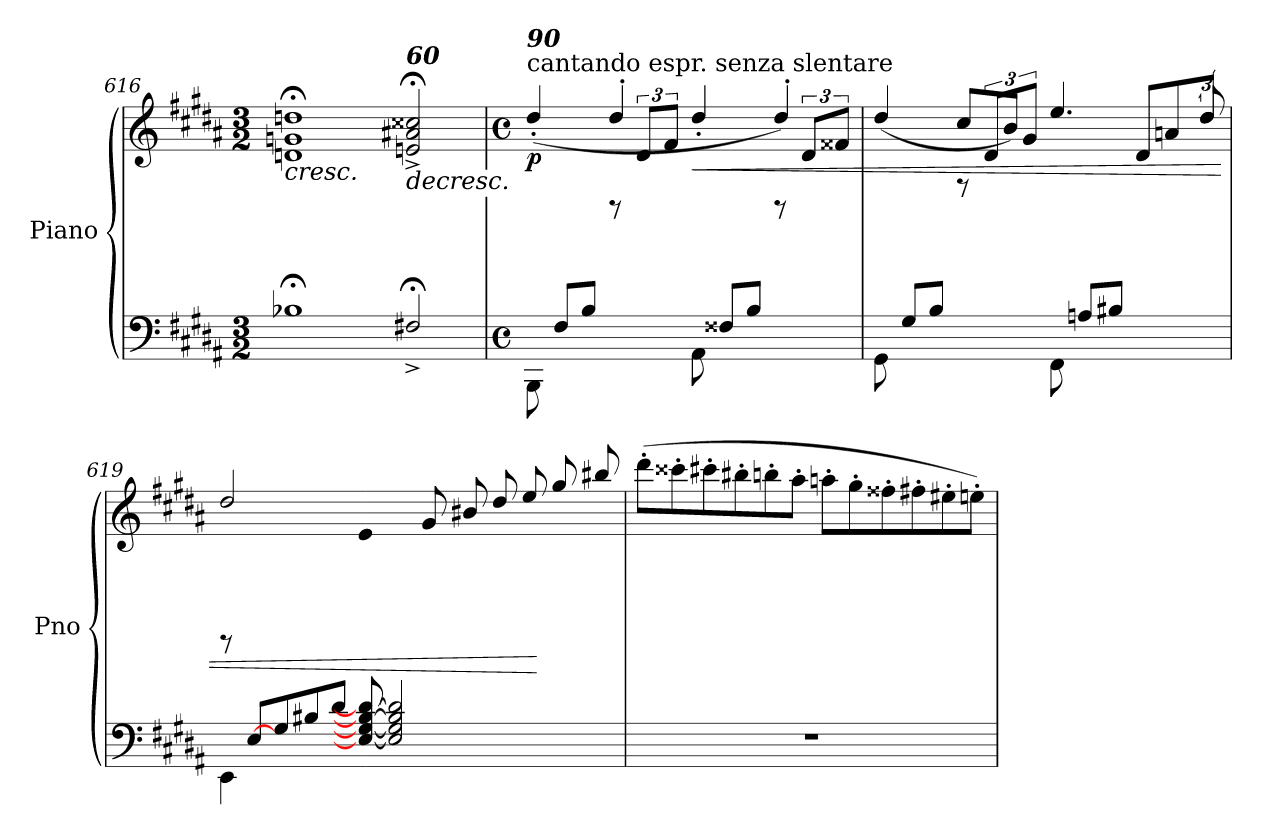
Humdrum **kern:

**kern	**kern	**dynam
*part1	*part1	*part1
*staff2	*staff1	*staff1/2
*I"Piano	*	*
*I'Pno	*	*
*clefF4	*clefG2	*
*k[f#c#g#d#a#]	*k[f#c#g#d#a#]	*
*M3/2	*M3/2	*
=616	=616	=616
!	!	!LO:HP:b
1B-X;	1dn;< 1gn;< 1ddn;<	<
!	!LO:TX:a:Bi:t=60	!
!	!	!LO:HP:b
2F#X;^/	2en/;<^ 2a#X/;<^ 2cc##X/;<^	>
.	.	[
!!LO:PB:g=z
=617	=617	=617
*M4/4	*M4/4	*
*met(c)	*met(c)	*
*Xtuplet	*	*
*	*^	*
!	!LO:TX:a:t=cantando espr. senza slentare	!	!
!	!LO:TX:a:Bi:t=90	!	!
!	!	!	!LO:DY:b
12BBB\	(>4dd#'/	3ryy	p
12F#/L	.	.	.
12B/J	.	.	.
12rggg	4dd#'/	.	.
6ryy	.	12d#/L	.
.	.	12f#/J	.
!	!	!	!LO:HP:b
12AA#\	4dd#'/	3ryy	<
12F##X/L	.	.	.
12B/J	.	.	.
12rggg	4dd#'/)	.	.
6ryy	.	12d#/L	.
.	.	12f##X/J	.
*	*v	*v	*
.	.	]
=618	=618	=618
*	*^	*
12GG#\	(>4dd#/	3ryy	.
12G#/L	.	.	.
12B/J	.	.	.
12rdddd	8cc#/L	.	.
6ryy	.	12d#/L	.
.	8b/J)	.	.
.	.	12g#/J	.
12FF#\	4.ee/	4ryy	.
12An/L	.	.	.
12B#X/J	.	.	.
*	*	*Xtuplet	*
4ryy	.	12d#/L	.
.	.	12an/	.
.	24ryy	.	.
.	12dd#/	12dd#/J	.
=619	=619	=619	=619
*^	*	*^	*
12ryy	4EE\	2dd#/	12rFFF	12%5ryy	.
[12E/L	.	.	12%11ryy	.	.
12E/yy_ [12G#/	.	.	.	.	.
12E/yy_ 12G#/yy_ [12B#X/	2.ryy	.	.	.	.
12E/yy_ 12G#/yy_ 12B#/yy_ [12d#/J	.	.	.	.	.
12E/_ 12G#/_ 12B#/_ 12d#/_	.	.	.	12e/L	.
2E/] 2G#/] 2B#/] 2d#/]	.	2ryy	.	12g#/	.
.	.	.	.	12b#X/	.
.	.	.	.	12dd#/	.
.	.	.	.	12ee/	.
.	.	.	.	12gg#/	.
.	.	.	.	12bb#X/	[
*v	*v	*	*	*	*
!!LO:LB:g=z
=620	=620	=620	=620	=620
!	!LO:TX:b:t=dim.	!	!	!
*	*v	*v	*v	*
1r	(12ddd#'\L	.
.	12ccc##X'\	.
.	12ccc#X'\	.
.	12bb#X'\	.
.	12bbn'\	.
.	12aa#'\J	.
.	12aan'\L	.
.	12gg#'\	.
.	12ff##X'\	.
.	12ff#X'\	.
.	12ee#X'\	.
.	12een'\J)	.
=	=	=
*-	*-	*-
